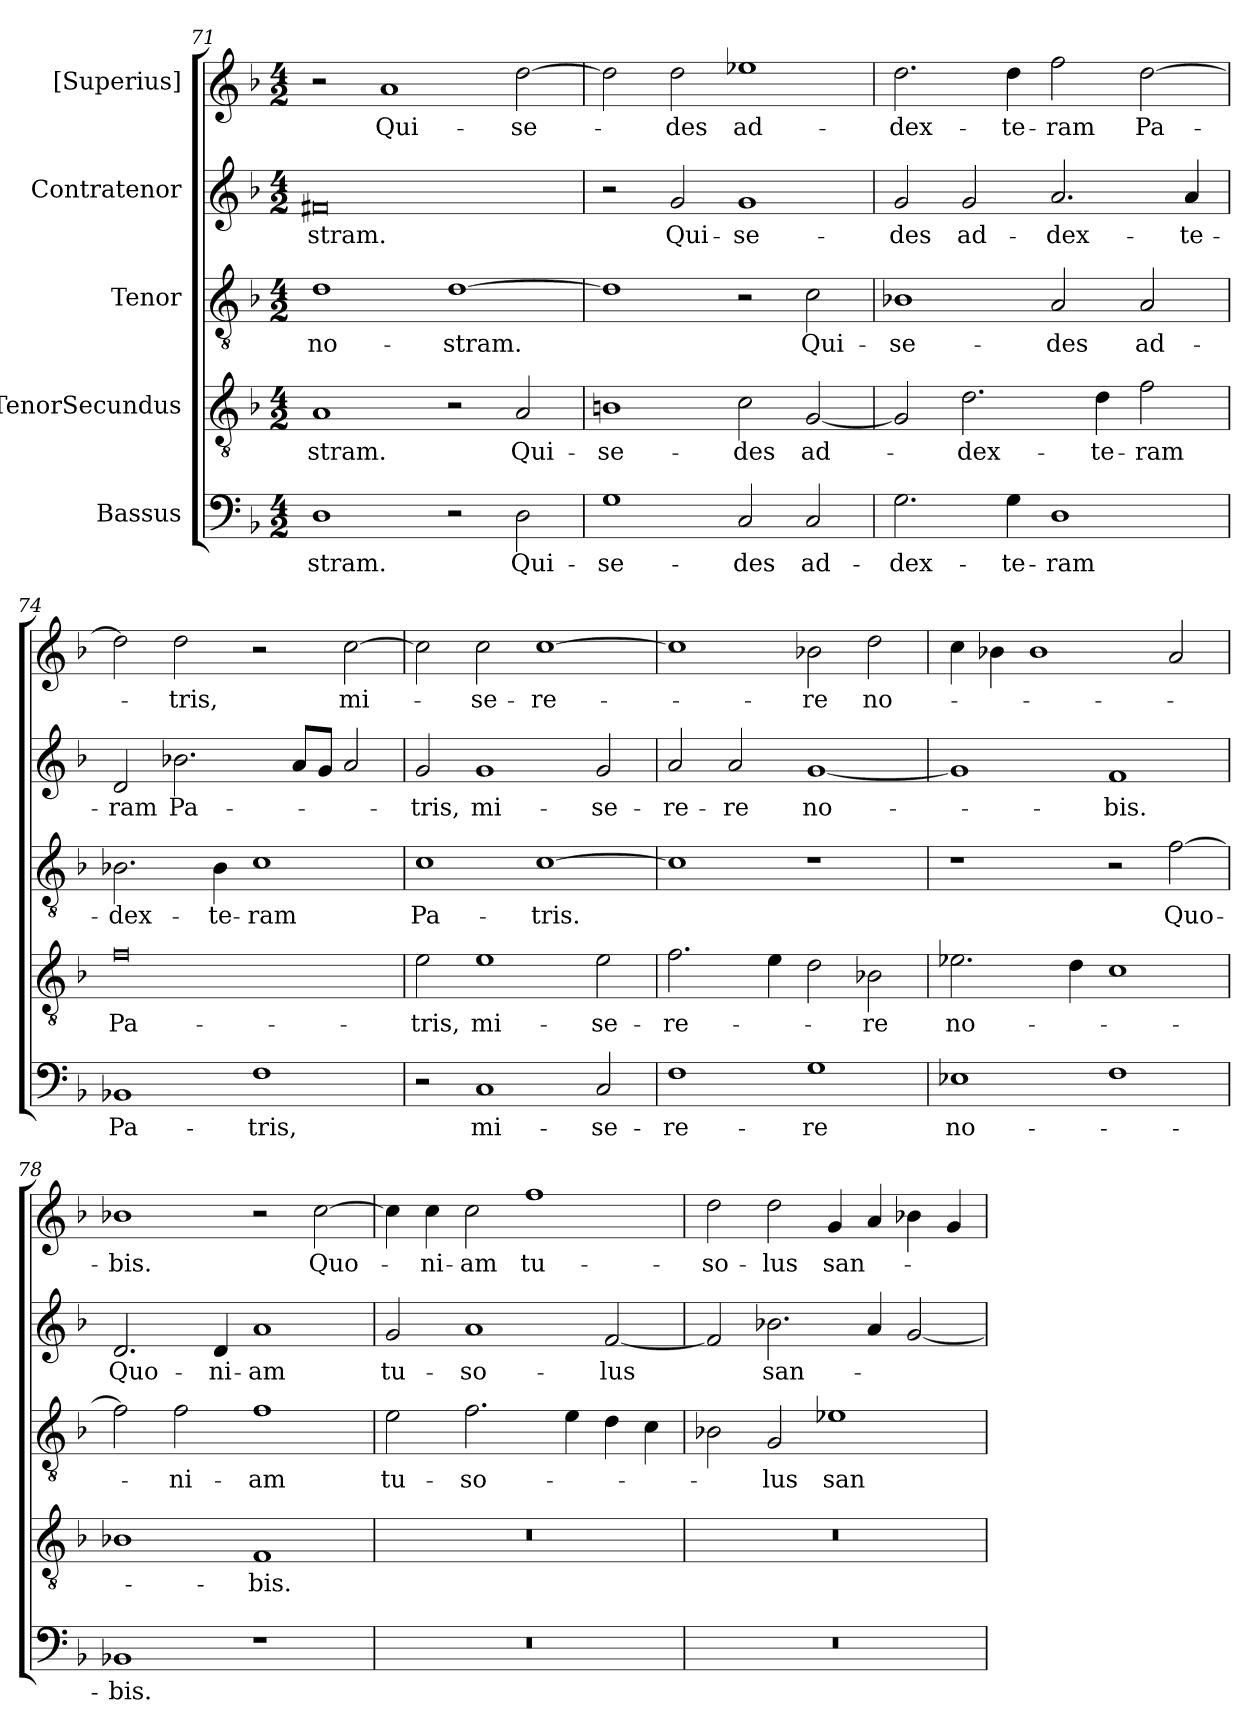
**kern	**text	**kern	**text	**kern	**text	**kern	**text	**kern	**text
*part5	*part5	*part4	*part4	*part3	*part3	*part2	*part2	*part1	*part1
*staff5	*staff5	*staff4	*staff4	*staff3	*staff3	*staff2	*staff2	*staff1	*staff1
*I"Bassus	*	*I"TenorSecundus	*	*I"Tenor	*	*I"Contratenor	*	*I"[Superius]	*
*clefF4	*	*clefGv2	*	*clefGv2	*	*clefG2	*	*clefG2	*
*k[b-]	*	*k[b-]	*	*k[b-]	*	*k[b-]	*	*k[b-]	*
*M4/2	*	*M4/2	*	*M4/2	*	*M4/2	*	*M4/2	*
=71	=71	=71	=71	=71	=71	=71	=71	=71	=71
1D\	-stram.	1A/	-stram.	1d\	no-	0f#X/	-stram.	2r	.
.	.	.	.	.	.	.	.	1a/	Qui-
2r	.	2r	.	[1d\	-stram.	.	.	.	.
2D\	Qui-	2A/	Qui-	.	.	.	.	[2dd\	se-
=72	=72	=72	=72	=72	=72	=72	=72	=72	=72
1G\	se-	1B\	se-	1d\]	.	2r	.	2dd\]	.
.	.	.	.	.	.	2g/	Qui-	2dd\	-des
2C/	-des	2c\	-des	2r	.	1g/	se-	1ee-X\	ad-
2C/	ad-	[2G/	ad-	2c\	Qui-	.	.	.	.
=73	=73	=73	=73	=73	=73	=73	=73	=73	=73
2.G\	dex-	2G/]	.	1B-X\	se-	2g/	-des	2.dd\	dex-
.	.	2.d\	dex-	.	.	2g/	ad-	.	.
4G\	-te-	.	.	.	.	.	.	4dd\	-te-
1D\	-ram	.	.	2A/	-des	2.a/	dex-	2ff\	-ram
.	.	4d\	-te-	.	.	.	.	.	.
.	.	2f\	-ram	2A/	ad-	.	.	[2dd\	Pa-
.	.	.	.	.	.	4a/	-te-	.	.
=74	=74	=74	=74	=74	=74	=74	=74	=74	=74
1BB-X/	Pa-	0f\	Pa-	2.B-X\	dex-	2d/	-ram	2dd\]	.
.	.	.	.	.	.	2.b-X\	Pa-	2dd\	-tris,
.	.	.	.	4B-\	-te-	.	.	.	.
1F\	-tris,	.	.	1c\	-ram	.	.	2r	.
.	.	.	.	.	.	8a/L	.	.	.
.	.	.	.	.	.	8g/J	.	.	.
.	.	.	.	.	.	2a/	.	[2cc\	mi-
=75	=75	=75	=75	=75	=75	=75	=75	=75	=75
2r	.	2e\	-tris,	1c\	Pa-	2g/	-tris,	2cc\]	.
1C/	mi-	1e\	mi-	.	.	1g/	mi-	2cc\	-se-
.	.	.	.	[1c\	-tris.	.	.	[1cc\	-re-
2C/	-se-	2e\	-se-	.	.	2g/	-se-	.	.
=76	=76	=76	=76	=76	=76	=76	=76	=76	=76
1F\	-re-	2.f\	-re-	1c\]	.	2a/	-re-	1cc\]	.
.	.	.	.	.	.	2a/	-re	.	.
.	.	4e\	.	.	.	.	.	.	.
1G\	-re	2d\	.	1r	.	[1g/	no-	2b-X\	-re
.	.	2B-X\	-re	.	.	.	.	2dd\	no-
=77	=77	=77	=77	=77	=77	=77	=77	=77	=77
1E-X\	no-	2.e-X\	no-	1r	.	1g/]	.	4cc\	.
.	.	.	.	.	.	.	.	4b-X\	.
.	.	.	.	.	.	.	.	1b-\	.
.	.	4d\	.	.	.	.	.	.	.
1F\	.	1c\	.	2r	.	1f/	-bis.	.	.
.	.	.	.	[2f\	Quo-	.	.	2a/	.
=78	=78	=78	=78	=78	=78	=78	=78	=78	=78
1BB-X/	-bis.	1B-X\	.	2f\]	.	2.d/	Quo-	1b-X\	-bis.
.	.	.	.	2f\	-ni-	.	.	.	.
.	.	.	.	.	.	4d/	-ni-	.	.
1r	.	1F/	-bis.	1f\	-am	1a/	-am	2r	.
.	.	.	.	.	.	.	.	[2cc\	Quo-
=79	=79	=79	=79	=79	=79	=79	=79	=79	=79
0r	.	0r	.	2e\	tu-	2g/	tu-	4cc\]	.
.	.	.	.	.	.	.	.	4cc\	-ni-
.	.	.	.	2.f\	so-	1a/	so-	2cc\	-am
.	.	.	.	.	.	.	.	1ff\	tu-
.	.	.	.	4e\	.	.	.	.	.
.	.	.	.	4d\	.	[2f/	-lus	.	.
.	.	.	.	4c\	.	.	.	.	.
=80	=80	=80	=80	=80	=80	=80	=80	=80	=80
0r	.	0r	.	2B-X\	.	2f/]	.	2dd\	so-
.	.	.	.	2G/	-lus	2.b-X\	san-	2dd\	-lus
.	.	.	.	1e-X\	san-	.	.	4g/	san-
.	.	.	.	.	.	4a/	.	4a/	.
.	.	.	.	.	.	[2g/	.	4b-X\	.
.	.	.	.	.	.	.	.	4g/	.
=	=	=	=	=	=	=	=	=	=
*-	*-	*-	*-	*-	*-	*-	*-	*-	*-
